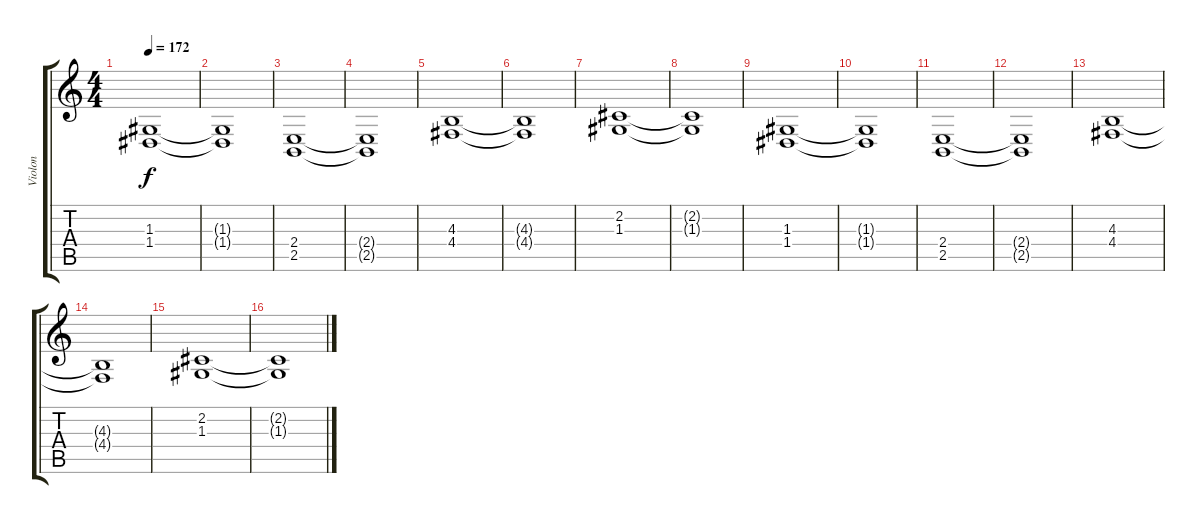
\track ("Violon" "Violon") {instrument viola}
\staff {score tabs}
\tuning (E4 B3 G3 D3 A2 E2) {hide}
\ts (4 4)
\tempo 172
\clef g2
\ks c
(1.3 1.4).1{dy f instrument viola} |
(1.3{t} 1.4{t}).1 |
(2.4 2.5).1 |
(2.4{t} 2.5{t}).1 |
(4.3 4.4).1 |
(4.3{t} 4.4{t}).1 |
(2.2 1.3).1 |
(2.2{t} 1.3{t}).1 |
(1.3 1.4).1 |
(1.3{t} 1.4{t}).1 |
(2.4 2.5).1 |
(2.4{t} 2.5{t}).1 |
(4.3 4.4).1 |
(4.3{t} 4.4{t}).1 |
(2.2 1.3).1 |
(2.2{t} 1.3{t}).1
